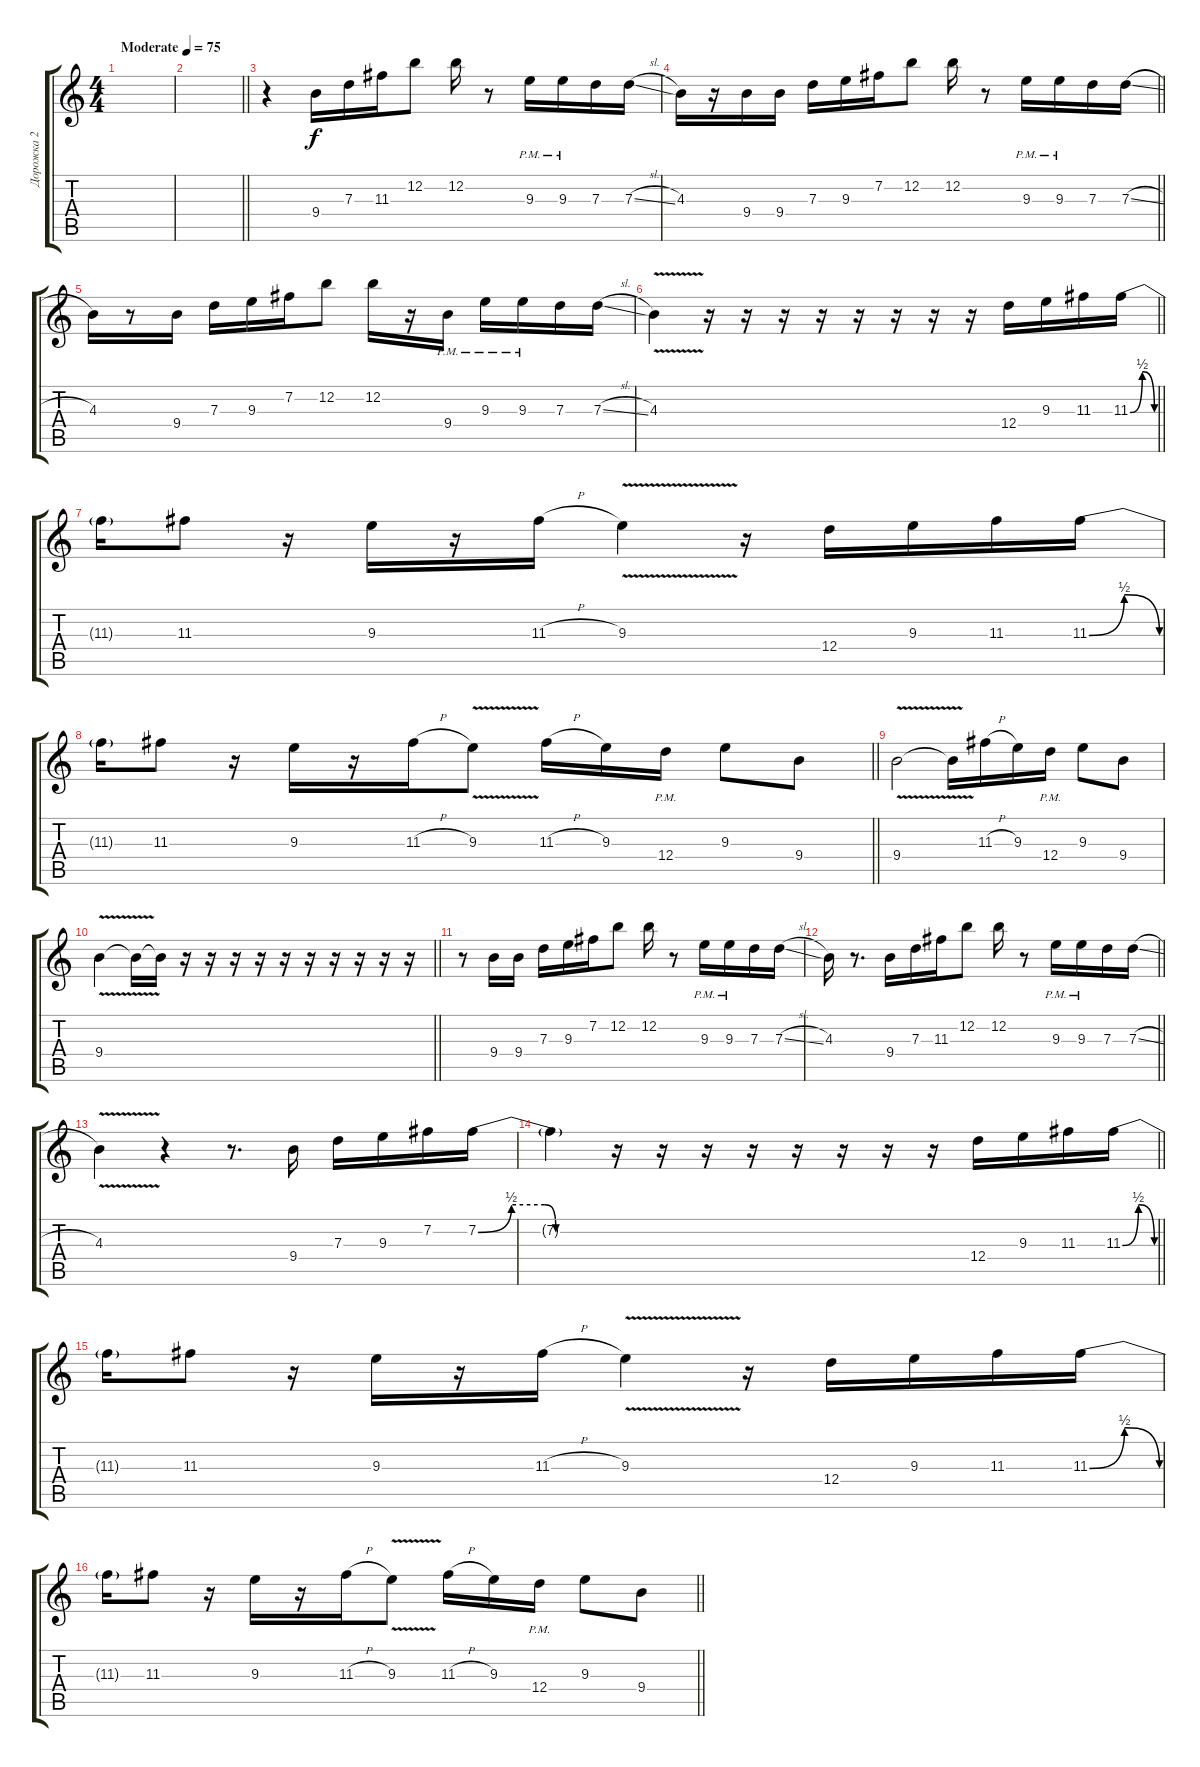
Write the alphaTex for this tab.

\track ("Дорожка 2" "Дорожка 2") {instrument acousticguitarsteel}
\staff {score tabs}
\tuning (E4 B3 G3 D3 A2 E2) {hide}
\ts (4 4)
\tempo (75 "Moderate")
\clef g2
\ks c
|
\barLineRight lightlight
|
r.4 9.4.16 7.3.16 11.3.16 12.2.8 12.2.16 r.8 9.3{pm}.16 9.3{pm}.16 7.3.16 7.3{sl}.16 |
\barLineRight lightlight
4.3.16 r.16 9.4.16 9.4.16 7.3.16 9.3.16 7.2.16 12.2.8 12.2.16 r.8 9.3{pm}.16 9.3{pm}.16 7.3.16 7.3{sl}.16 |
4.3.16 r.8 9.4.16 7.3.16 9.3.16 7.2.16 12.2.8 12.2.16 r.16 9.4{pm}.16 9.3{pm}.16 9.3{pm}.16 7.3.16 7.3{sl}.16 |
\barLineRight lightlight
4.3{v}.4 r.16 r.16 r.16 r.16 r.16 r.16 r.16 r.16 12.4.16 9.3.16 11.3.16 11.3{be (bendrelease 0 0 31 2 31 2 60 0)}.16 |
11.3{t}.16 11.3.8 r.16 9.3.16 r.16 11.3{h}.16 9.3{v}.4 r.16 12.4.16 9.3.16 11.3.16 11.3{be (bendrelease 0 0 31 2 31 2 60 0)}.16 |
\barLineRight lightlight
11.3{t}.16 11.3.8 r.16 9.3.16 r.16 11.3{h}.16 9.3{v}.8 11.3{h}.16 9.3.16 12.4{pm}.16 9.3.8 9.4.8 |
9.4{v}.2 9.4{t}.16 11.3{h}.16 9.3.16 12.4{pm}.16 9.3.8 9.4.8 |
\barLineRight lightlight
9.4{v}.4 9.4{t}.16 9.4{t}.16 r.16 r.16 r.16 r.16 r.16 r.16 r.16 r.16 r.16 r.16 |
r.8 9.4.16 9.4.16 7.3.16 9.3.16 7.2.16 12.2.8 12.2.16 r.8 9.3{pm}.16 9.3{pm}.16 7.3.16 7.3{sl}.16 |
\barLineRight lightlight
4.3.16 r.8{d} 9.4.16 7.3.16 11.3.16 12.2.8 12.2.16 r.8 9.3{pm}.16 9.3{pm}.16 7.3.16 7.3{sl}.16 |
4.3{v}.4 r.4 r.8{d} 9.4.16 7.3.16 9.3.16 7.2.16 7.2{be (custom 0 0 15 2 30 2 35 0 60 0)}.16 |
\barLineRight lightlight
7.2{t}.4 r.16 r.16 r.16 r.16 r.16 r.16 r.16 r.16 12.4.16 9.3.16 11.3.16 11.3{be (bendrelease 0 0 31 2 31 2 60 0)}.16 |
11.3{t}.16 11.3.8 r.16 9.3.16 r.16 11.3{h}.16 9.3{v}.4 r.16 12.4.16 9.3.16 11.3.16 11.3{be (bendrelease 0 0 31 2 31 2 60 0)}.16 |
\barLineRight lightlight
11.3{t}.16 11.3.8 r.16 9.3.16 r.16 11.3{h}.16 9.3{v}.8 11.3{h}.16 9.3.16 12.4{pm}.16 9.3.8 9.4.8
